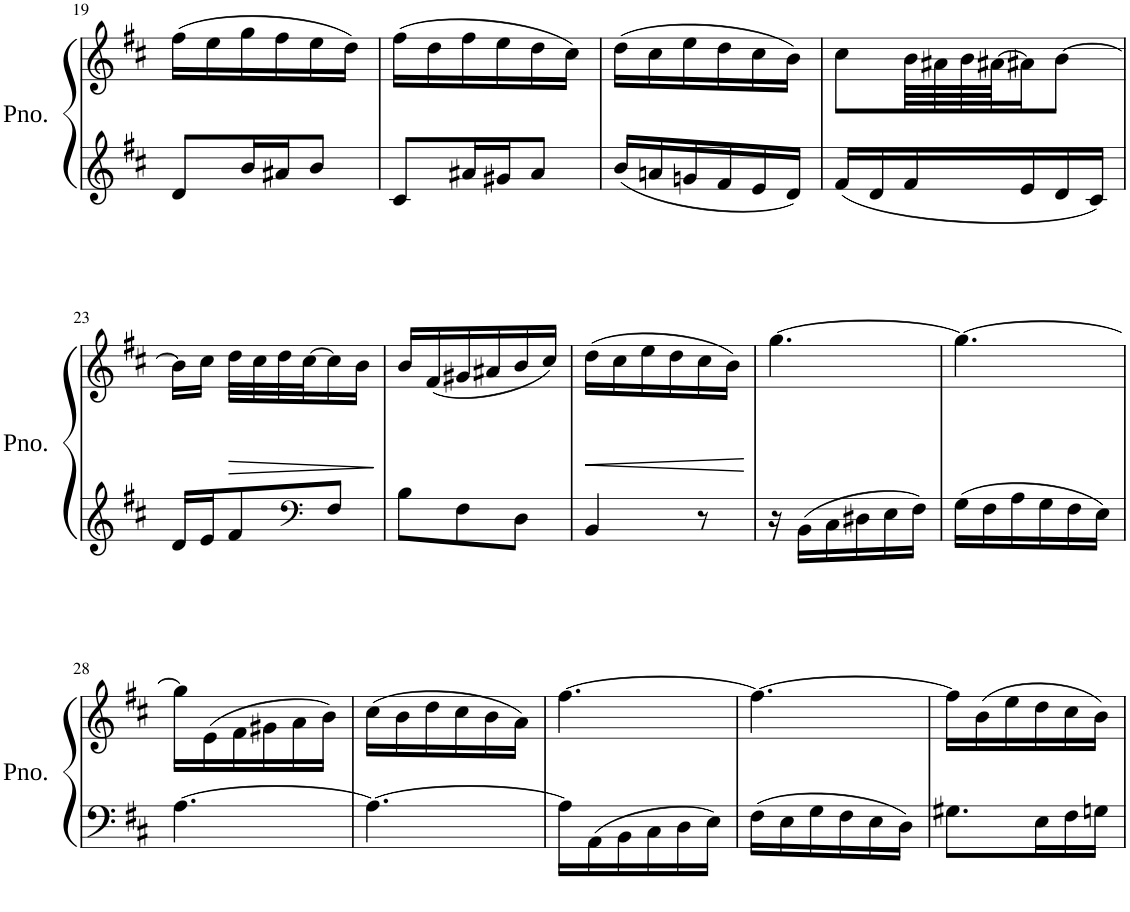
**kern	**kern	**dynam
*part1	*part1	*part1
*staff2	*staff1	*staff1/2
*I"Piano	*	*
*I'Pno.	*	*
!!LO:PB:g=z
*clefG2	*clefG2	*
*k[f#c#]	*k[f#c#]	*
*M3/8	*M3/8	*
=19	=19	=19
8d/L	(16ff#\LL	.
.	16ee\	.
16b/L	16gg\	.
16a#X/J	16ff#\	.
8b/J	16ee\	.
.	16dd\JJ)	.
=20	=20	=20
8c#/L	(16ff#\LL	.
.	16dd\	.
16a#X/L	16ff#\	.
16g#X/J	16ee\	.
8a#/J	16dd\	.
.	16cc#\JJ)	.
=21	=21	=21
16b/LL	(16dd\LL	.
16an/	16cc#\	.
16gn/	16ee\	.
16f#/	16dd\	.
16e/	16cc#\	.
16d/JJ	16b\JJ)	.
=22	=22	=22
16f#/LL	8cc#\L	.
16d/	.	.
16f#/	64b\LLL	.
.	64a#X\	.
.	64b\	.
.	[64a#X\JJ	.
16e/	16a#X\J]	.
16d/	[8b\J	.
16c#/JJ	.	.
!!LO:LB:g=z
=23	=23	=23
16d/LL	16b\LL]	.
16e/J	16cc#\JJ	.
!	!	!LO:HP:b
8f#/	32dd\LLL	>
.	32cc#\	.
.	32dd\	.
*clefF4	*	*
.	[32cc#\J	.
8F#/J	16cc#\]	.
.	16b\JJ	.
.	.	]
=24	=24	=24
8B\L	16b/LL	.
.	(16f#/	.
8F#\	16g#X/	.
.	16a#X/	.
8D\J	16b/	.
.	16cc#/JJ)	.
=25	=25	=25
!	!	!LO:HP:b
4BB/	(16dd\LL	<
.	16cc#\	.
.	16ee\	.
.	16dd\	.
8r	16cc#\	.
.	16b\JJ)	.
.	.	[
=26	=26	=26
16r	[4.gg\	.
16BB\LL	.	.
16C#\	.	.
16D#X\	.	.
16E\	.	.
16F#\JJ	.	.
=27	=27	=27
16G\LL	4.gg\_	.
16F#\	.	.
16A\	.	.
16G\	.	.
16F#\	.	.
16E\JJ	.	.
!!LO:LB:g=z
=28	=28	=28
[4.A\	16gg\LL]	.
.	(16e\	.
.	16f#\	.
.	16g#X\	.
.	16a\	.
.	16b\JJ)	.
=29	=29	=29
4.A\_	(16cc#\LL	.
.	16b\	.
.	16dd\	.
.	16cc#\	.
.	16b\	.
.	16a\JJ)	.
=30	=30	=30
16A\LL]	[4.ff#\	.
16AA\	.	.
16BB\	.	.
16C#\	.	.
16D\	.	.
16E\JJ	.	.
=31	=31	=31
16F#\LL	4.ff#\_	.
16E\	.	.
16G\	.	.
16F#\	.	.
16E\	.	.
16D\JJ	.	.
=32	=32	=32
8.G#X\L	16ff#\LL]	.
.	(16b\	.
.	16ee\	.
16E\L	16dd\	.
16F#\	16cc#\	.
16Gn\JJ	16b\JJ)	.
=	=	=
*-	*-	*-
